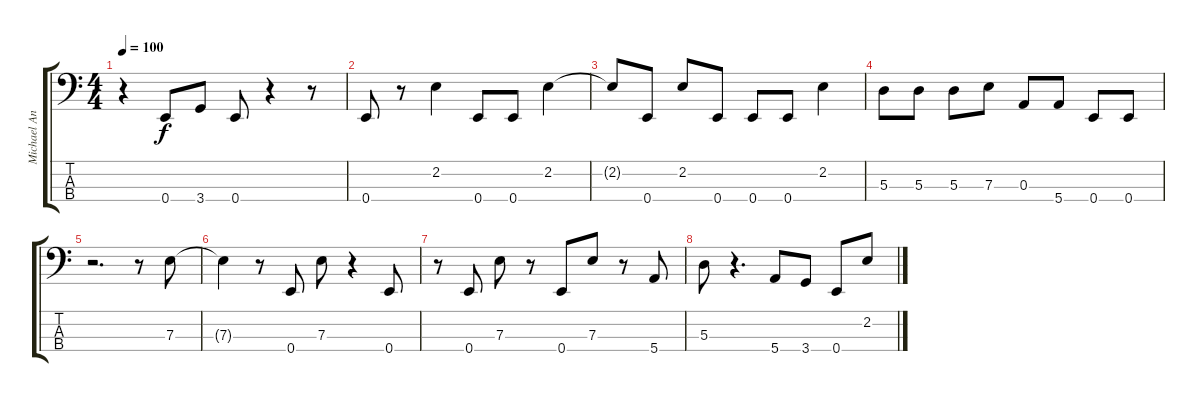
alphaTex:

\track ("Michael Antony" "Michael An") {instrument electricbasspick}
\staff {score tabs}
\tuning (G2 D2 A1 E1) {hide}
\ts (4 4)
\tempo 100
\clef f4
\ks c
r.4{dy f} 0.4.8 3.4.8 0.4.8 r.4 r.8 |
0.4.8 r.8 2.2.4 0.4.8 0.4.8 2.2.4 |
2.2{t}.8 0.4.8 2.2.8 0.4.8 0.4.8 0.4.8 2.2.4 |
5.3.8 5.3.8 5.3.8 7.3.8 0.3.8 5.4.8 0.4.8 0.4.8 |
r.2{d} r.8 7.3.8 |
7.3{t}.4 r.8 0.4.8 7.3.8 r.4 0.4.8 |
r.8 0.4.8 7.3.8 r.8 0.4.8 7.3.8 r.8 5.4.8 |
5.3.8 r.4{d} 5.4.8 3.4.8 0.4.8 2.2.8
